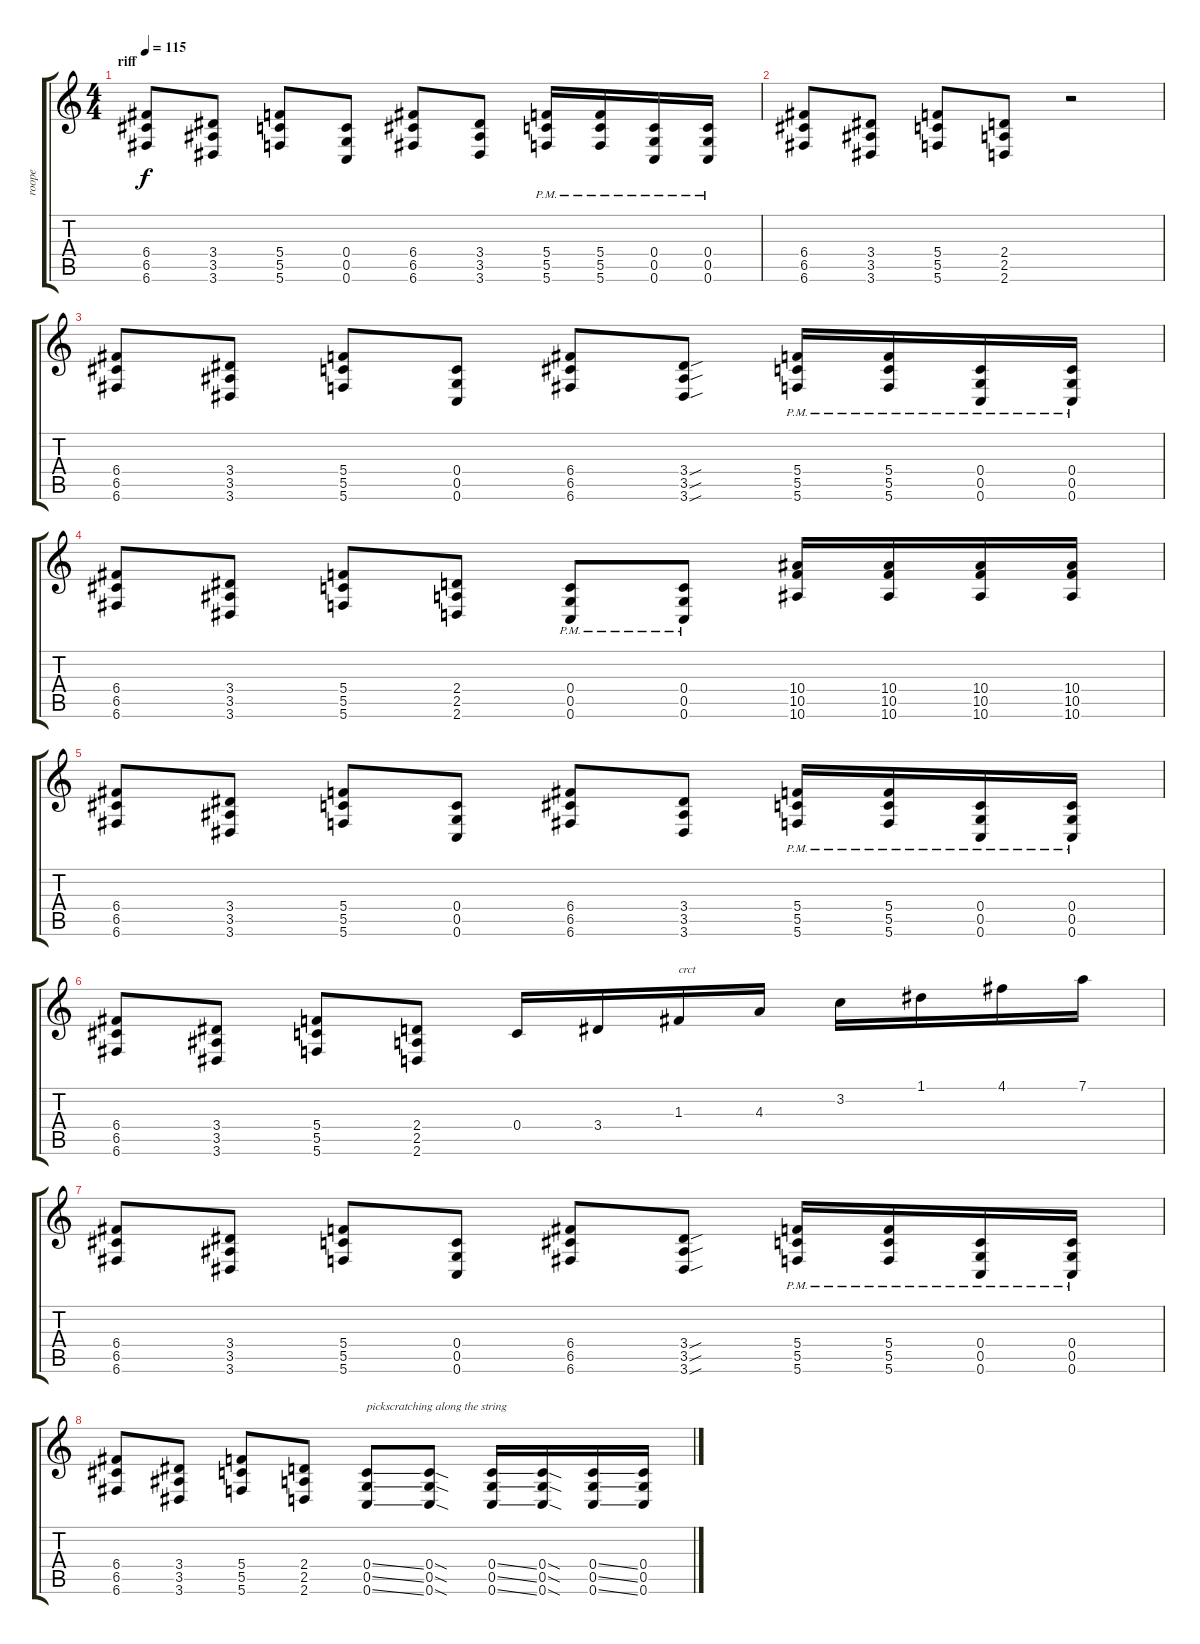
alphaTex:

\track ("roope" "roope") {instrument distortionguitar}
\staff {score tabs}
\tuning (D4 A3 F3 C3 G2 C2) {hide}
\ts (4 4)
\section ("" "riff")
\tempo 115
\clef g2
\ks c
(6.4 6.5 6.6).8{dy f} (3.4 3.5 3.6).8 (5.4 5.5 5.6).8 (0.4 0.5 0.6).8 (6.4 6.5 6.6).8 (3.4 3.5 3.6).8 (5.4{pm} 5.5{pm} 5.6{pm}).16 (5.4{pm} 5.5{pm} 5.6{pm}).16 (0.4{pm} 0.5{pm} 0.6{pm}).16 (0.4{pm} 0.5{pm} 0.6{pm}).16 |
(6.4 6.5 6.6).8 (3.4 3.5 3.6).8 (5.4 5.5 5.6).8 (2.4 2.5 2.6).8 r.2 |
(6.4 6.5 6.6).8 (3.4 3.5 3.6).8 (5.4 5.5 5.6).8 (0.4 0.5 0.6).8 (6.4 6.5 6.6).8 (3.4{sou} 3.5{sou} 3.6{sou}).8 (5.4{pm} 5.5{pm} 5.6{pm}).16 (5.4{pm} 5.5{pm} 5.6{pm}).16 (0.4{pm} 0.5{pm} 0.6{pm}).16 (0.4{pm} 0.5{pm} 0.6{pm}).16 |
(6.4 6.5 6.6).8 (3.4 3.5 3.6).8 (5.4 5.5 5.6).8 (2.4 2.5 2.6).8 (0.4{pm} 0.5{pm} 0.6{pm}).8 (0.4{pm} 0.5{pm} 0.6{pm}).8 (10.4 10.5 10.6).16 (10.4 10.5 10.6).16 (10.4 10.5 10.6).16 (10.4 10.5 10.6).16 |
(6.4 6.5 6.6).8 (3.4 3.5 3.6).8 (5.4 5.5 5.6).8 (0.4 0.5 0.6).8 (6.4 6.5 6.6).8 (3.4 3.5 3.6).8 (5.4{pm} 5.5{pm} 5.6{pm}).16 (5.4{pm} 5.5{pm} 5.6{pm}).16 (0.4{pm} 0.5{pm} 0.6{pm}).16 (0.4{pm} 0.5{pm} 0.6{pm}).16 |
(6.4 6.5 6.6).8 (3.4 3.5 3.6).8 (5.4 5.5 5.6).8 (2.4 2.5 2.6).8 0.4.16 3.4.16 1.3.16{txt "crct"} 4.3.16 3.2.16 1.1.16 4.1.16 7.1.16 |
(6.4 6.5 6.6).8 (3.4 3.5 3.6).8 (5.4 5.5 5.6).8 (0.4 0.5 0.6).8 (6.4 6.5 6.6).8 (3.4{sou} 3.5{sou} 3.6{sou}).8 (5.4{pm} 5.5{pm} 5.6{pm}).16 (5.4{pm} 5.5{pm} 5.6{pm}).16 (0.4{pm} 0.5{pm} 0.6{pm}).16 (0.4{pm} 0.5{pm} 0.6{pm}).16 |
(6.4 6.5 6.6).8 (3.4 3.5 3.6).8 (5.4 5.5 5.6).8 (2.4 2.5 2.6).8 (0.4{ss} 0.5{ss} 0.6{ss}).8{txt "pickscratching along the string"} (0.4{sod} 0.5{sod} 0.6{sod}).8 (0.4{ss} 0.5{ss} 0.6{ss}).16 (0.4{sod} 0.5{sod} 0.6{sod}).16 (0.4{ss} 0.5{ss} 0.6{ss}).16 (0.4 0.5 0.6).16
